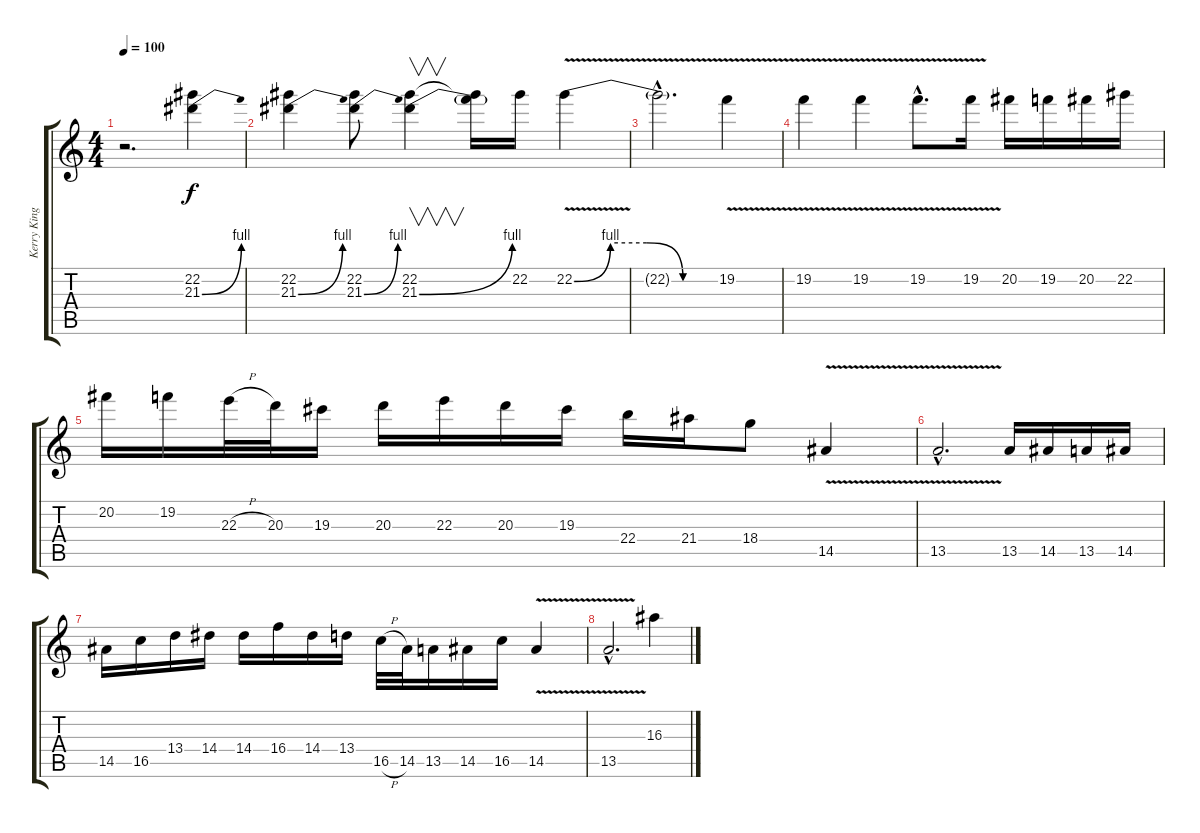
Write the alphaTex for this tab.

\track ("Kerry King" "Kerry King") {instrument distortionguitar}
\staff {score tabs}
\tuning (Eb4 Bb3 Gb3 Db3 Ab2 Eb2) {hide}
\ts (4 4)
\tempo 100
\clef g2
\ks c
r.2{d dy f} (22.2 21.3{be (bend 0 0 60 4)}).4 |
(22.2 21.3{be (bend 0 0 60 4)}).4 (22.2 21.3{be (bend 0 0 60 4)}).8 (22.2 21.3{be (bend 0 0 60 4)}).4{v} (22.2{t} 21.3{t}).16 22.2.16 22.2{be (custom 0 0 15 4 30 4 45 0 60 0) v}.4 |
22.2{hac t}.2{d} 19.2{v}.4 |
19.2{v}.4 19.2{v}.4 19.2{v hac}.8{d} 19.2{v}.16 20.2.16 19.2.16 20.2.16 22.2.16 |
20.2.16 19.2.16 22.3{h}.32 20.3.32 19.3.16 20.3.16 22.3.16 20.3.16 19.3.16 22.4.16 21.4.16 18.4.8 14.5{v}.4 |
13.5{v hac}.2{d} 13.5.16 14.5.16 13.5.16 14.5.16 |
14.5.16 16.5.16 13.4.16 14.4.16 14.4.16 16.4.16 14.4.16 13.4.16 16.5{h}.32 14.5.32 13.5.16 14.5.16 16.5.16 14.5{v}.4 |
13.5{v hac}.2{d} 16.3.4
